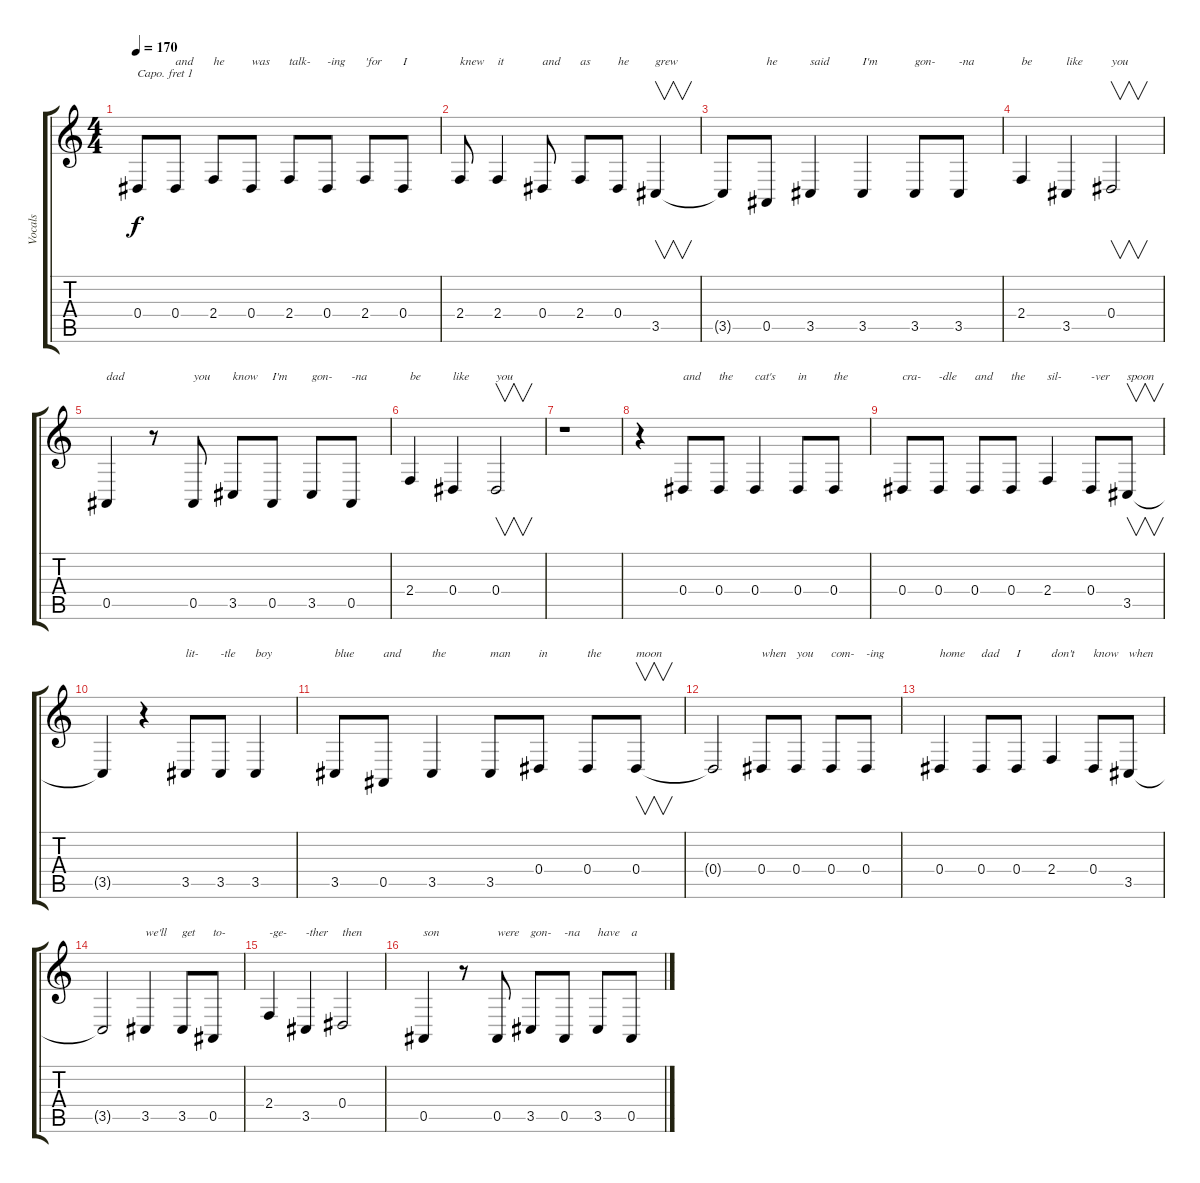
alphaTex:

\track ("Vocals" "Vocals") {instrument voiceoohs}
\staff {score tabs}
\capo 1
\tuning (E4 B3 G3 D3 A2 E2) {hide}
\ts (4 4)
\tempo 170
\clef g2
\ks c
0.4{t}.8{dy f} 0.4.8{txt "and"} 2.4.8{txt "he"} 0.4.8{txt "was"} 2.4.8{txt "talk-"} 0.4.8{txt "-ing"} 2.4.8{txt "'for"} 0.4.8{txt "I"} |
2.4.8{txt "knew"} 2.4.4{txt "it"} 0.4.8{txt "and"} 2.4.8{txt "as"} 0.4.8{txt "he"} 3.5.4{v txt "grew"} |
3.5{t}.8 0.5.8{txt "he"} 3.5.4{txt "said"} 3.5.4{txt "I'm"} 3.5.8{txt "gon-"} 3.5.8{txt "-na"} |
2.4.4{txt "be"} 3.5.4{txt "like"} 0.4.2{v txt "you"} |
0.5.4{txt "dad"} r.8 0.5.8{txt "you"} 3.5.8{txt "know"} 0.5.8{txt "I'm"} 3.5.8{txt "gon-"} 0.5.8{txt "-na"} |
2.4.4{txt "be"} 0.4.4{txt "like"} 0.4.2{v txt "you"} |
r.1 |
r.4 0.4.8{txt "and"} 0.4.8{txt "the"} 0.4.4{txt "cat's"} 0.4.8{txt "in"} 0.4.8{txt "the"} |
0.4.8{txt "cra-"} 0.4.8{txt "-dle"} 0.4.8{txt "and"} 0.4.8{txt "the"} 2.4.4{txt "sil-"} 0.4.8{txt "-ver"} 3.5.8{v txt "spoon"} |
3.5{t}.4 r.4 3.5.8{txt "lit-"} 3.5.8{txt "-tle"} 3.5.4{txt "boy"} |
3.5.8{txt "blue"} 0.5.8{txt "and"} 3.5.4{txt "the"} 3.5.8{txt "man"} 0.4.8{txt "in"} 0.4.8{txt "the"} 0.4.8{v txt "moon"} |
0.4{t}.2 0.4.8{txt "when"} 0.4.8{txt "you"} 0.4.8{txt "com-"} 0.4.8{txt "-ing"} |
0.4.4{txt "home"} 0.4.8{txt "dad"} 0.4.8{txt "I"} 2.4.4{txt "don't"} 0.4.8{txt "know"} 3.5.8{txt "when"} |
3.5{t}.2 3.5.4{txt "we'll"} 3.5.8{txt "get"} 0.5.8{txt "to-"} |
2.4.4{txt "-ge-"} 3.5.4{txt "-ther"} 0.4.2{txt "then"} |
0.5.4{txt "son"} r.8 0.5.8{txt "were"} 3.5.8{txt "gon-"} 0.5.8{txt "-na"} 3.5.8{txt "have"} 0.5.8{txt "a"}
